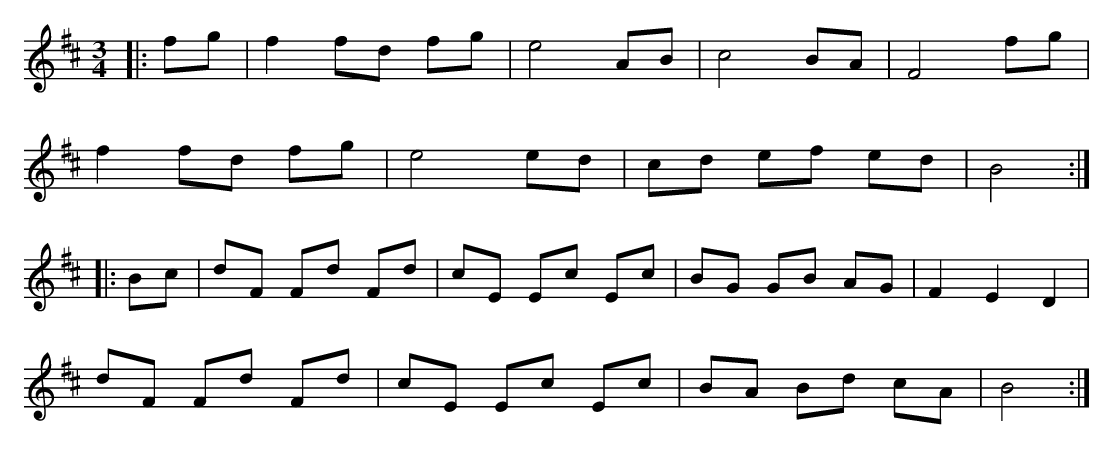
X:1
M:3/4
K:Bmin
|:fg|f2fd fg|e4AB|c4BA|F4fg|
f2fd fg|e4ed|cd ef ed|B4:|
|:Bc|dF Fd Fd|cE Ec Ec|BG GB AG|F2E2D2|
dF Fd Fd|cE Ec Ec|BA Bd cA|B4:|
